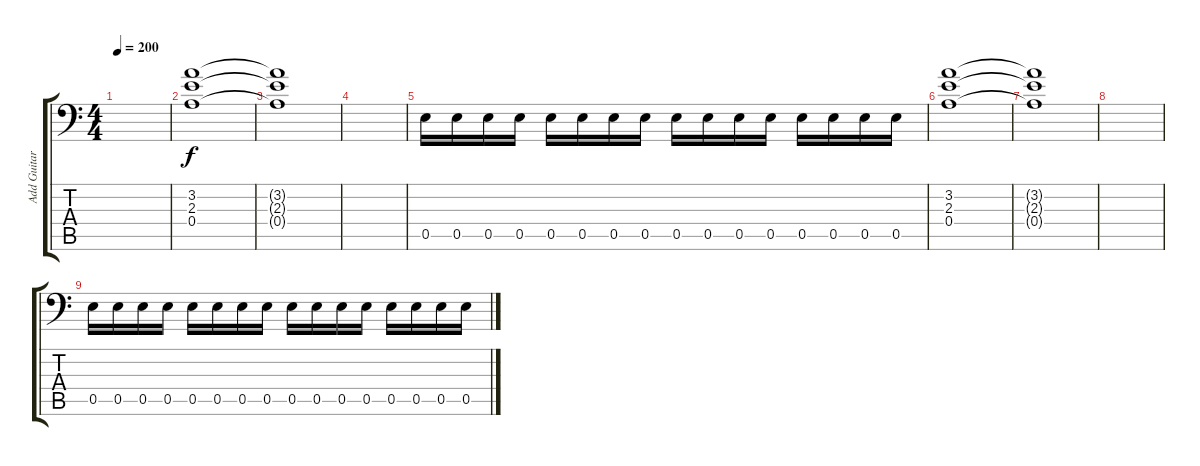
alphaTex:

\track ("Add Guitar" "Add Guitar") {instrument acousticguitarsteel}
\staff {score tabs}
\tuning (B3 Gb3 D3 A2 E2 A1) {hide}
\ts (4 4)
\tempo 200
\clef f4
\ks c
|
(3.2 2.3 0.4).1{volume 11 instrument overdrivenguitar} |
(3.2{t} 2.3{t} 0.4{t}).1{volume 11 instrument overdrivenguitar} |
|
0.5.16{volume 11 instrument overdrivenguitar} 0.5.16 0.5.16 0.5.16 0.5.16 0.5.16 0.5.16 0.5.16 0.5.16 0.5.16 0.5.16 0.5.16 0.5.16 0.5.16 0.5.16 0.5.16 |
(3.2 2.3 0.4).1{volume 11 instrument overdrivenguitar} |
(3.2{t} 2.3{t} 0.4{t}).1{volume 11 instrument overdrivenguitar} |
|
0.5.16{volume 11 instrument overdrivenguitar} 0.5.16 0.5.16 0.5.16 0.5.16 0.5.16 0.5.16 0.5.16 0.5.16 0.5.16 0.5.16 0.5.16 0.5.16 0.5.16 0.5.16 0.5.16
